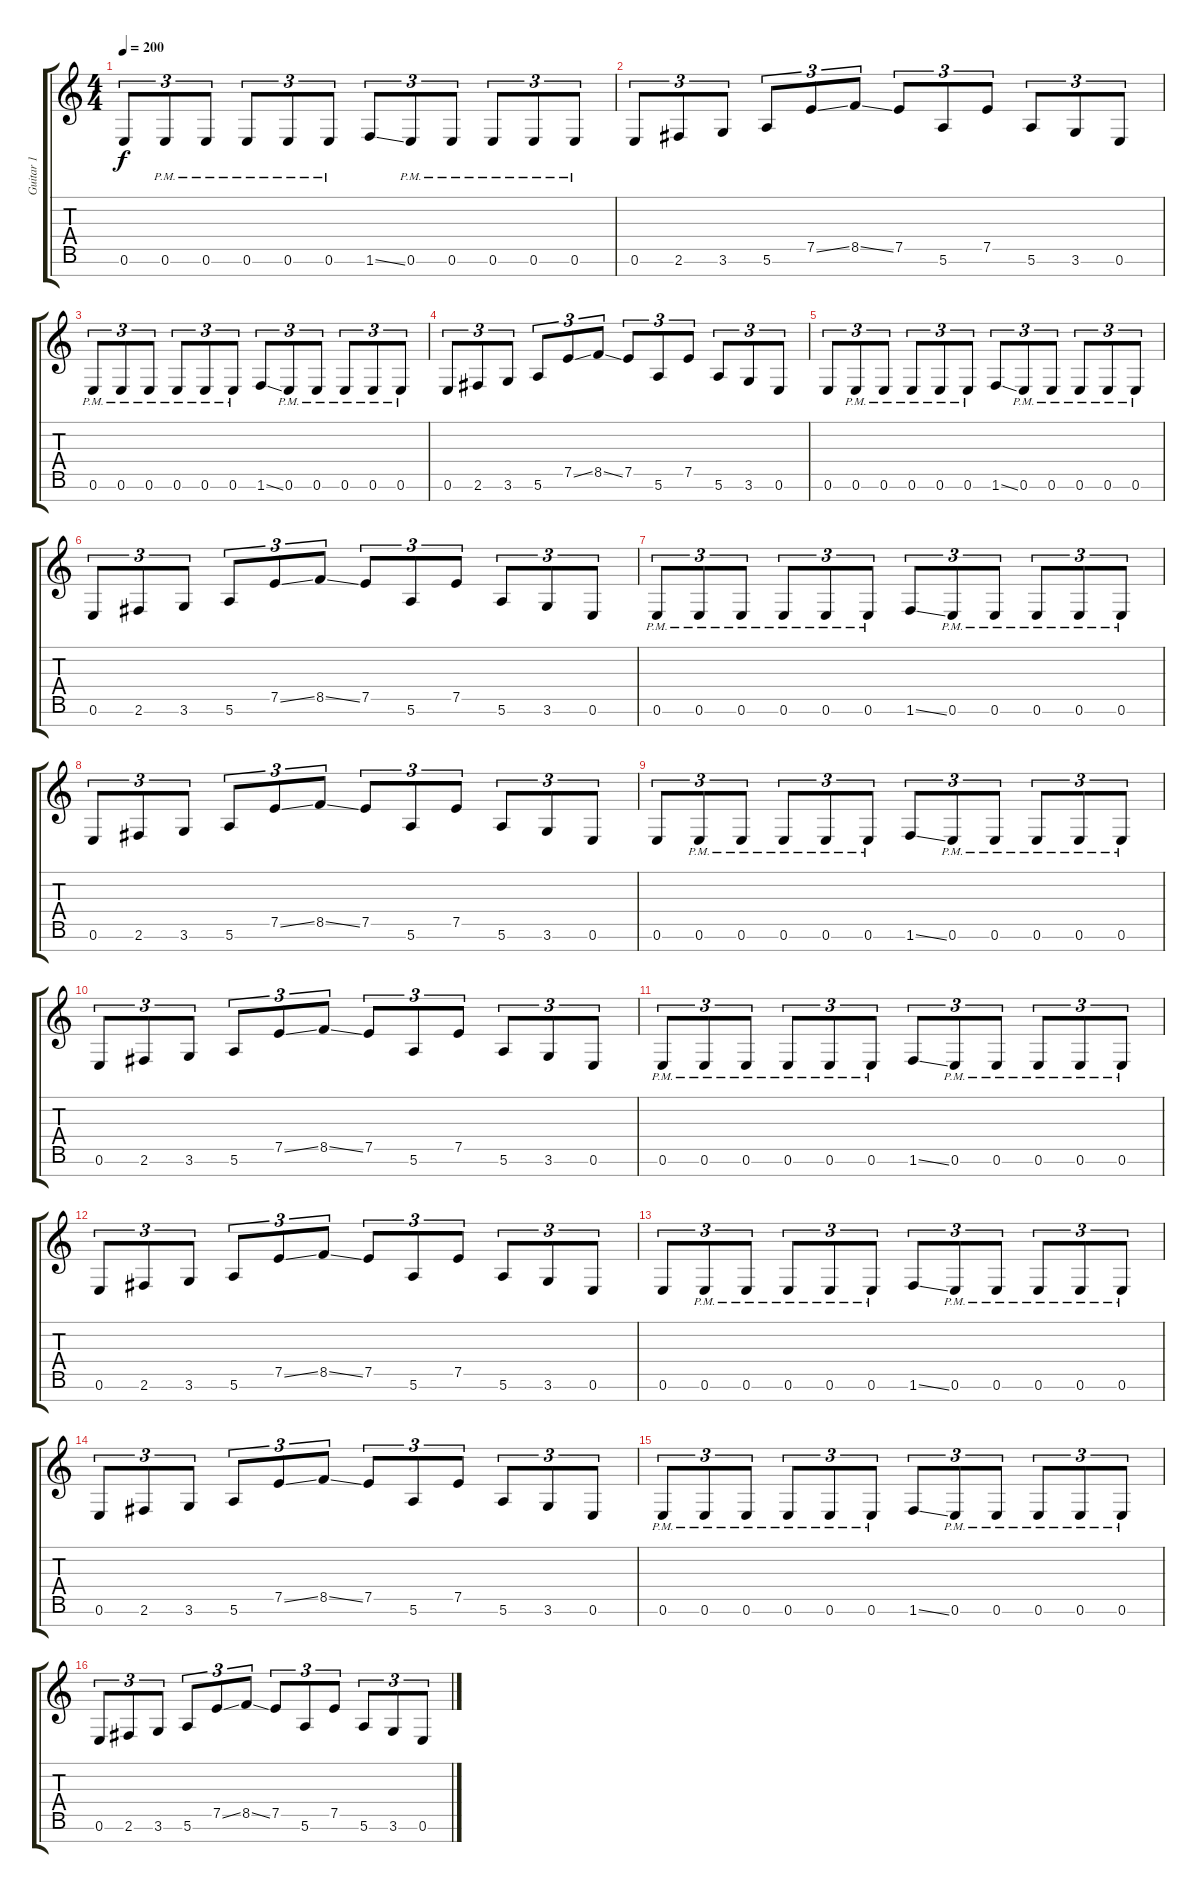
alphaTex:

\track ("Guitar 1" "Guitar 1") {instrument distortionguitar}
\staff {score tabs}
\tuning (E4 B3 G3 D3 A2 E2 B1) {hide}
\ts (4 4)
\tempo 200
\clef g2
\ks c
0.6.8{tu (3 2) dy f} 0.6{pm}.8{tu (3 2)} 0.6{pm}.8{tu (3 2)} 0.6{pm}.8{tu (3 2)} 0.6{pm}.8{tu (3 2)} 0.6{pm}.8{tu (3 2)} 1.6{ss}.8{tu (3 2)} 0.6{pm}.8{tu (3 2)} 0.6{pm}.8{tu (3 2)} 0.6{pm}.8{tu (3 2)} 0.6{pm}.8{tu (3 2)} 0.6{pm}.8{tu (3 2)} |
0.6.8{tu (3 2)} 2.6.8{tu (3 2)} 3.6.8{tu (3 2)} 5.6.8{tu (3 2)} 7.5{ss}.8{tu (3 2)} 8.5{ss}.8{tu (3 2)} 7.5.8{tu (3 2)} 5.6.8{tu (3 2)} 7.5.8{tu (3 2)} 5.6.8{tu (3 2)} 3.6.8{tu (3 2)} 0.6.8{tu (3 2)} |
0.6{pm}.8{tu (3 2)} 0.6{pm}.8{tu (3 2)} 0.6{pm}.8{tu (3 2)} 0.6{pm}.8{tu (3 2)} 0.6{pm}.8{tu (3 2)} 0.6{pm}.8{tu (3 2)} 1.6{ss}.8{tu (3 2)} 0.6{pm}.8{tu (3 2)} 0.6{pm}.8{tu (3 2)} 0.6{pm}.8{tu (3 2)} 0.6{pm}.8{tu (3 2)} 0.6{pm}.8{tu (3 2)} |
0.6.8{tu (3 2)} 2.6.8{tu (3 2)} 3.6.8{tu (3 2)} 5.6.8{tu (3 2)} 7.5{ss}.8{tu (3 2)} 8.5{ss}.8{tu (3 2)} 7.5.8{tu (3 2)} 5.6.8{tu (3 2)} 7.5.8{tu (3 2)} 5.6.8{tu (3 2)} 3.6.8{tu (3 2)} 0.6.8{tu (3 2)} |
0.6.8{tu (3 2)} 0.6{pm}.8{tu (3 2)} 0.6{pm}.8{tu (3 2)} 0.6{pm}.8{tu (3 2)} 0.6{pm}.8{tu (3 2)} 0.6{pm}.8{tu (3 2)} 1.6{ss}.8{tu (3 2)} 0.6{pm}.8{tu (3 2)} 0.6{pm}.8{tu (3 2)} 0.6{pm}.8{tu (3 2)} 0.6{pm}.8{tu (3 2)} 0.6{pm}.8{tu (3 2)} |
0.6.8{tu (3 2)} 2.6.8{tu (3 2)} 3.6.8{tu (3 2)} 5.6.8{tu (3 2)} 7.5{ss}.8{tu (3 2)} 8.5{ss}.8{tu (3 2)} 7.5.8{tu (3 2)} 5.6.8{tu (3 2)} 7.5.8{tu (3 2)} 5.6.8{tu (3 2)} 3.6.8{tu (3 2)} 0.6.8{tu (3 2)} |
0.6{pm}.8{tu (3 2)} 0.6{pm}.8{tu (3 2)} 0.6{pm}.8{tu (3 2)} 0.6{pm}.8{tu (3 2)} 0.6{pm}.8{tu (3 2)} 0.6{pm}.8{tu (3 2)} 1.6{ss}.8{tu (3 2)} 0.6{pm}.8{tu (3 2)} 0.6{pm}.8{tu (3 2)} 0.6{pm}.8{tu (3 2)} 0.6{pm}.8{tu (3 2)} 0.6{pm}.8{tu (3 2)} |
0.6.8{tu (3 2)} 2.6.8{tu (3 2)} 3.6.8{tu (3 2)} 5.6.8{tu (3 2)} 7.5{ss}.8{tu (3 2)} 8.5{ss}.8{tu (3 2)} 7.5.8{tu (3 2)} 5.6.8{tu (3 2)} 7.5.8{tu (3 2)} 5.6.8{tu (3 2)} 3.6.8{tu (3 2)} 0.6.8{tu (3 2)} |
0.6.8{tu (3 2)} 0.6{pm}.8{tu (3 2)} 0.6{pm}.8{tu (3 2)} 0.6{pm}.8{tu (3 2)} 0.6{pm}.8{tu (3 2)} 0.6{pm}.8{tu (3 2)} 1.6{ss}.8{tu (3 2)} 0.6{pm}.8{tu (3 2)} 0.6{pm}.8{tu (3 2)} 0.6{pm}.8{tu (3 2)} 0.6{pm}.8{tu (3 2)} 0.6{pm}.8{tu (3 2)} |
0.6.8{tu (3 2)} 2.6.8{tu (3 2)} 3.6.8{tu (3 2)} 5.6.8{tu (3 2)} 7.5{ss}.8{tu (3 2)} 8.5{ss}.8{tu (3 2)} 7.5.8{tu (3 2)} 5.6.8{tu (3 2)} 7.5.8{tu (3 2)} 5.6.8{tu (3 2)} 3.6.8{tu (3 2)} 0.6.8{tu (3 2)} |
0.6{pm}.8{tu (3 2)} 0.6{pm}.8{tu (3 2)} 0.6{pm}.8{tu (3 2)} 0.6{pm}.8{tu (3 2)} 0.6{pm}.8{tu (3 2)} 0.6{pm}.8{tu (3 2)} 1.6{ss}.8{tu (3 2)} 0.6{pm}.8{tu (3 2)} 0.6{pm}.8{tu (3 2)} 0.6{pm}.8{tu (3 2)} 0.6{pm}.8{tu (3 2)} 0.6{pm}.8{tu (3 2)} |
0.6.8{tu (3 2)} 2.6.8{tu (3 2)} 3.6.8{tu (3 2)} 5.6.8{tu (3 2)} 7.5{ss}.8{tu (3 2)} 8.5{ss}.8{tu (3 2)} 7.5.8{tu (3 2)} 5.6.8{tu (3 2)} 7.5.8{tu (3 2)} 5.6.8{tu (3 2)} 3.6.8{tu (3 2)} 0.6.8{tu (3 2)} |
0.6.8{tu (3 2)} 0.6{pm}.8{tu (3 2)} 0.6{pm}.8{tu (3 2)} 0.6{pm}.8{tu (3 2)} 0.6{pm}.8{tu (3 2)} 0.6{pm}.8{tu (3 2)} 1.6{ss}.8{tu (3 2)} 0.6{pm}.8{tu (3 2)} 0.6{pm}.8{tu (3 2)} 0.6{pm}.8{tu (3 2)} 0.6{pm}.8{tu (3 2)} 0.6{pm}.8{tu (3 2)} |
0.6.8{tu (3 2)} 2.6.8{tu (3 2)} 3.6.8{tu (3 2)} 5.6.8{tu (3 2)} 7.5{ss}.8{tu (3 2)} 8.5{ss}.8{tu (3 2)} 7.5.8{tu (3 2)} 5.6.8{tu (3 2)} 7.5.8{tu (3 2)} 5.6.8{tu (3 2)} 3.6.8{tu (3 2)} 0.6.8{tu (3 2)} |
0.6{pm}.8{tu (3 2)} 0.6{pm}.8{tu (3 2)} 0.6{pm}.8{tu (3 2)} 0.6{pm}.8{tu (3 2)} 0.6{pm}.8{tu (3 2)} 0.6{pm}.8{tu (3 2)} 1.6{ss}.8{tu (3 2)} 0.6{pm}.8{tu (3 2)} 0.6{pm}.8{tu (3 2)} 0.6{pm}.8{tu (3 2)} 0.6{pm}.8{tu (3 2)} 0.6{pm}.8{tu (3 2)} |
0.6.8{tu (3 2)} 2.6.8{tu (3 2)} 3.6.8{tu (3 2)} 5.6.8{tu (3 2)} 7.5{ss}.8{tu (3 2)} 8.5{ss}.8{tu (3 2)} 7.5.8{tu (3 2)} 5.6.8{tu (3 2)} 7.5.8{tu (3 2)} 5.6.8{tu (3 2)} 3.6.8{tu (3 2)} 0.6.8{tu (3 2)}
